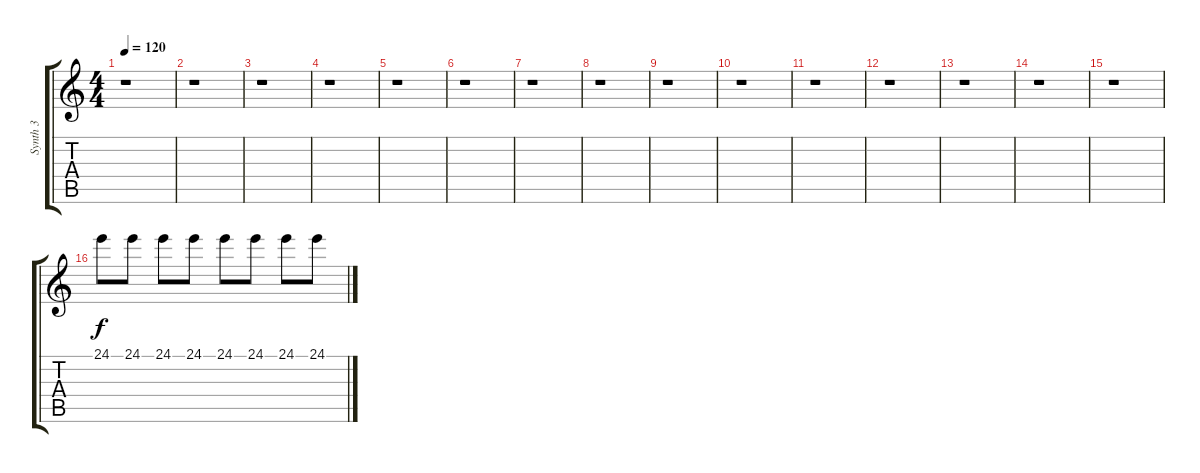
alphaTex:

\track ("Synth 3" "Synth 3") {instrument lead8bassandlead}
\staff {score tabs}
\tuning (E4 B3 G3 D3 A2 E2) {hide}
\ts (4 4)
\tempo 120
\clef g2
\ks c
r.1{dy f} |
r.1 |
r.1 |
r.1 |
r.1 |
r.1 |
r.1 |
r.1 |
r.1 |
r.1 |
r.1 |
r.1 |
r.1 |
r.1 |
r.1 |
24.1.8{volume 6} 24.1.8 24.1.8 24.1.8 24.1.8 24.1.8 24.1.8 24.1.8
